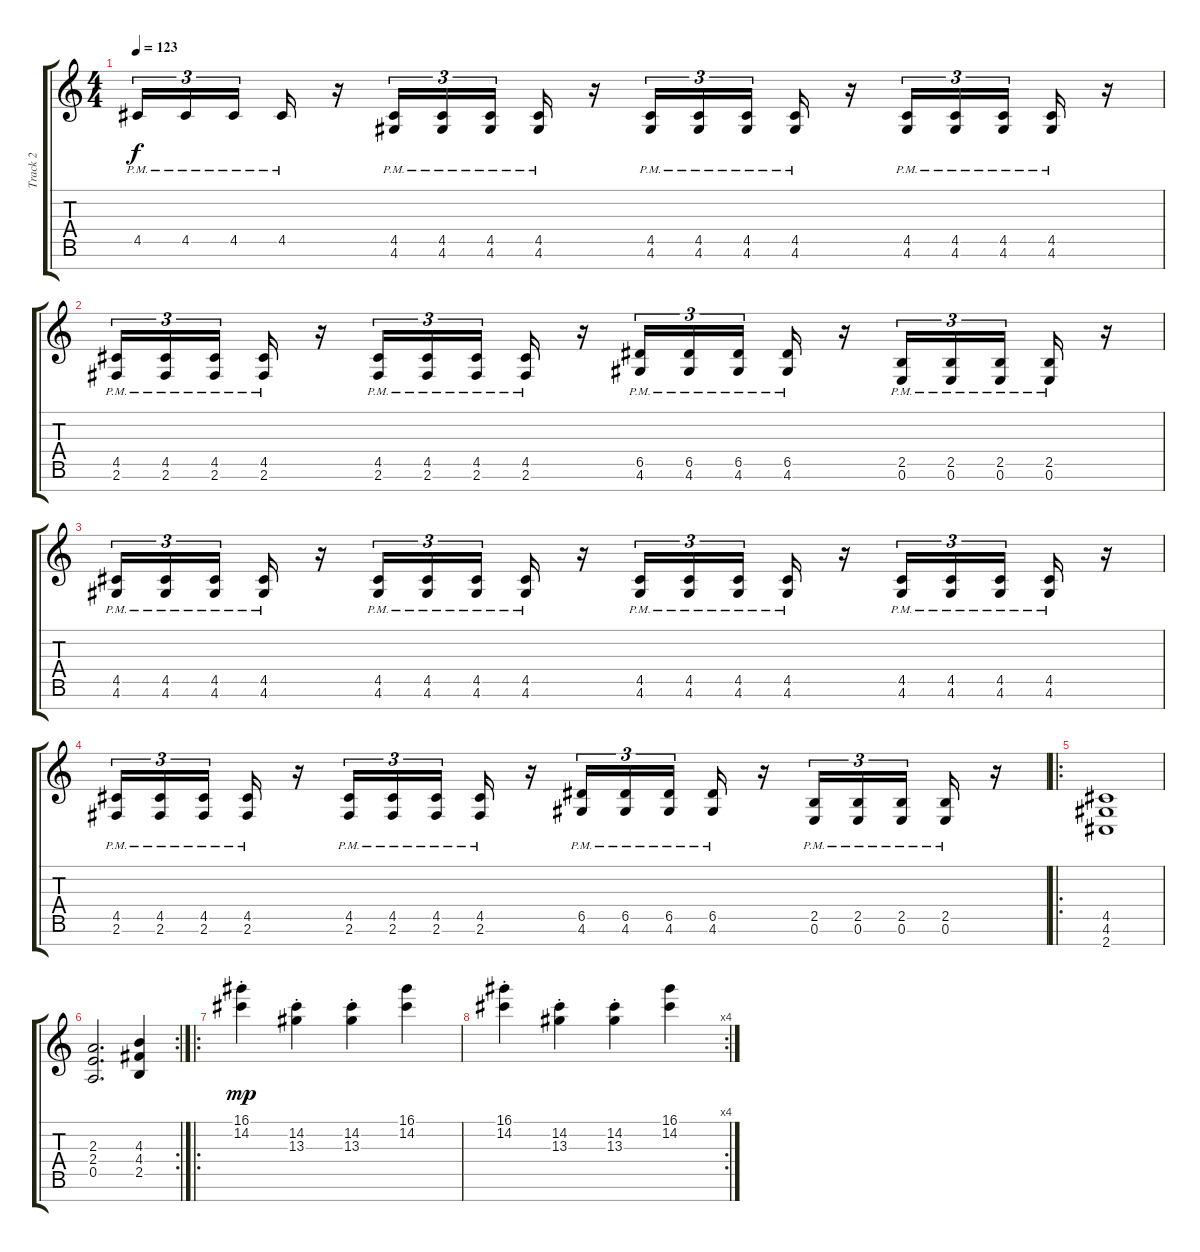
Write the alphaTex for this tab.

\track ("Track 2" "Track 2") {instrument distortionguitar}
\staff {score tabs}
\tuning (E4 B3 G3 D3 A2 E2 B1) {hide}
\ts (4 4)
\tempo 123
\clef g2
\ks c
4.5{pm}.16{tu (3 2) dy f} 4.5{pm}.16{tu (3 2)} 4.5{pm}.16{tu (3 2) beam splitsecondary} 4.5{pm}.16 r.16 (4.5{pm} 4.6).16{tu (3 2)} (4.5{pm} 4.6).16{tu (3 2)} (4.5{pm} 4.6).16{tu (3 2) beam splitsecondary} (4.5{pm} 4.6).16 r.16 (4.5{pm} 4.6).16{tu (3 2)} (4.5{pm} 4.6).16{tu (3 2)} (4.5{pm} 4.6).16{tu (3 2) beam splitsecondary} (4.5{pm} 4.6).16 r.16 (4.5{pm} 4.6).16{tu (3 2)} (4.5{pm} 4.6).16{tu (3 2)} (4.5{pm} 4.6).16{tu (3 2) beam splitsecondary} (4.5{pm} 4.6).16 r.16 |
(4.5{pm} 2.6).16{tu (3 2)} (4.5{pm} 2.6).16{tu (3 2)} (4.5{pm} 2.6).16{tu (3 2) beam splitsecondary} (4.5{pm} 2.6).16 r.16 (4.5{pm} 2.6).16{tu (3 2)} (4.5{pm} 2.6).16{tu (3 2)} (4.5{pm} 2.6).16{tu (3 2) beam splitsecondary} (4.5{pm} 2.6).16 r.16 (6.5{pm} 4.6).16{tu (3 2)} (6.5{pm} 4.6).16{tu (3 2)} (6.5{pm} 4.6).16{tu (3 2) beam splitsecondary} (6.5{pm} 4.6).16 r.16 (2.5{pm} 0.6).16{tu (3 2)} (2.5{pm} 0.6).16{tu (3 2)} (2.5{pm} 0.6).16{tu (3 2) beam splitsecondary} (2.5{pm} 0.6).16 r.16 |
(4.5{pm} 4.6).16{tu (3 2)} (4.5{pm} 4.6).16{tu (3 2)} (4.5{pm} 4.6).16{tu (3 2) beam splitsecondary} (4.5{pm} 4.6).16 r.16 (4.5{pm} 4.6).16{tu (3 2)} (4.5{pm} 4.6).16{tu (3 2)} (4.5{pm} 4.6).16{tu (3 2) beam splitsecondary} (4.5{pm} 4.6).16 r.16 (4.5{pm} 4.6).16{tu (3 2)} (4.5{pm} 4.6).16{tu (3 2)} (4.5{pm} 4.6).16{tu (3 2) beam splitsecondary} (4.5{pm} 4.6).16 r.16 (4.5{pm} 4.6).16{tu (3 2)} (4.5{pm} 4.6).16{tu (3 2)} (4.5{pm} 4.6).16{tu (3 2) beam splitsecondary} (4.5{pm} 4.6).16 r.16 |
(4.5{pm} 2.6).16{tu (3 2)} (4.5{pm} 2.6).16{tu (3 2)} (4.5{pm} 2.6).16{tu (3 2) beam splitsecondary} (4.5{pm} 2.6).16 r.16 (4.5{pm} 2.6).16{tu (3 2)} (4.5{pm} 2.6).16{tu (3 2)} (4.5{pm} 2.6).16{tu (3 2) beam splitsecondary} (4.5{pm} 2.6).16 r.16 (6.5{pm} 4.6).16{tu (3 2)} (6.5{pm} 4.6).16{tu (3 2)} (6.5{pm} 4.6).16{tu (3 2) beam splitsecondary} (6.5{pm} 4.6).16 r.16 (2.5{pm} 0.6).16{tu (3 2)} (2.5{pm} 0.6).16{tu (3 2)} (2.5{pm} 0.6).16{tu (3 2) beam splitsecondary} (2.5{pm} 0.6).16 r.16 |
\ro
(4.5 4.6 2.7).1 |
\rc 2
(2.3 2.4 0.5).2{d} (4.3 4.4 2.5).4 |
\ro
(16.1{st} 14.2).4{dy mp} (14.2{st} 13.3{st}).4 (14.2{st} 13.3{st}).4 (16.1 14.2).4 |
\rc 4
(16.1{st} 14.2).4 (14.2{st} 13.3{st}).4 (14.2{st} 13.3{st}).4 (16.1 14.2).4
